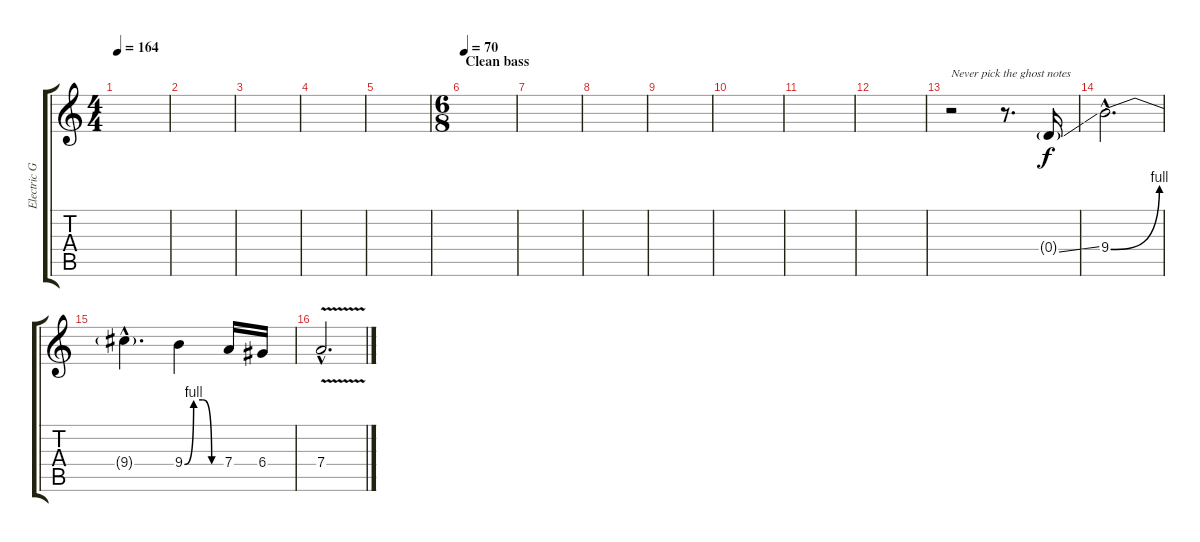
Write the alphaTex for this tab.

\track ("Electric Guitar 1 (James Hetfield)" "Electric G") {instrument overdrivenguitar}
\staff {score tabs}
\tuning (E4 B3 G3 D3 A2 E2) {hide}
\ts (4 4)
\tempo 164
\clef g2
\ks c
|
|
|
|
|
\ts (6 8)
\section ("" "Clean bass")
\tempo 70
|
|
|
|
|
|
|
r.2{txt "Never pick the ghost notes"} r.8{d} 0.4{ss g}.16 |
9.4{be (bend 0 0 60 4) hac}.2{d dy f} |
9.4{hac t}.4{d} 9.4{be (custom 0 0 15 4 30 4 45 0 60 0)}.4 7.4.16 6.4.16 |
7.4{v hac}.2{d}
